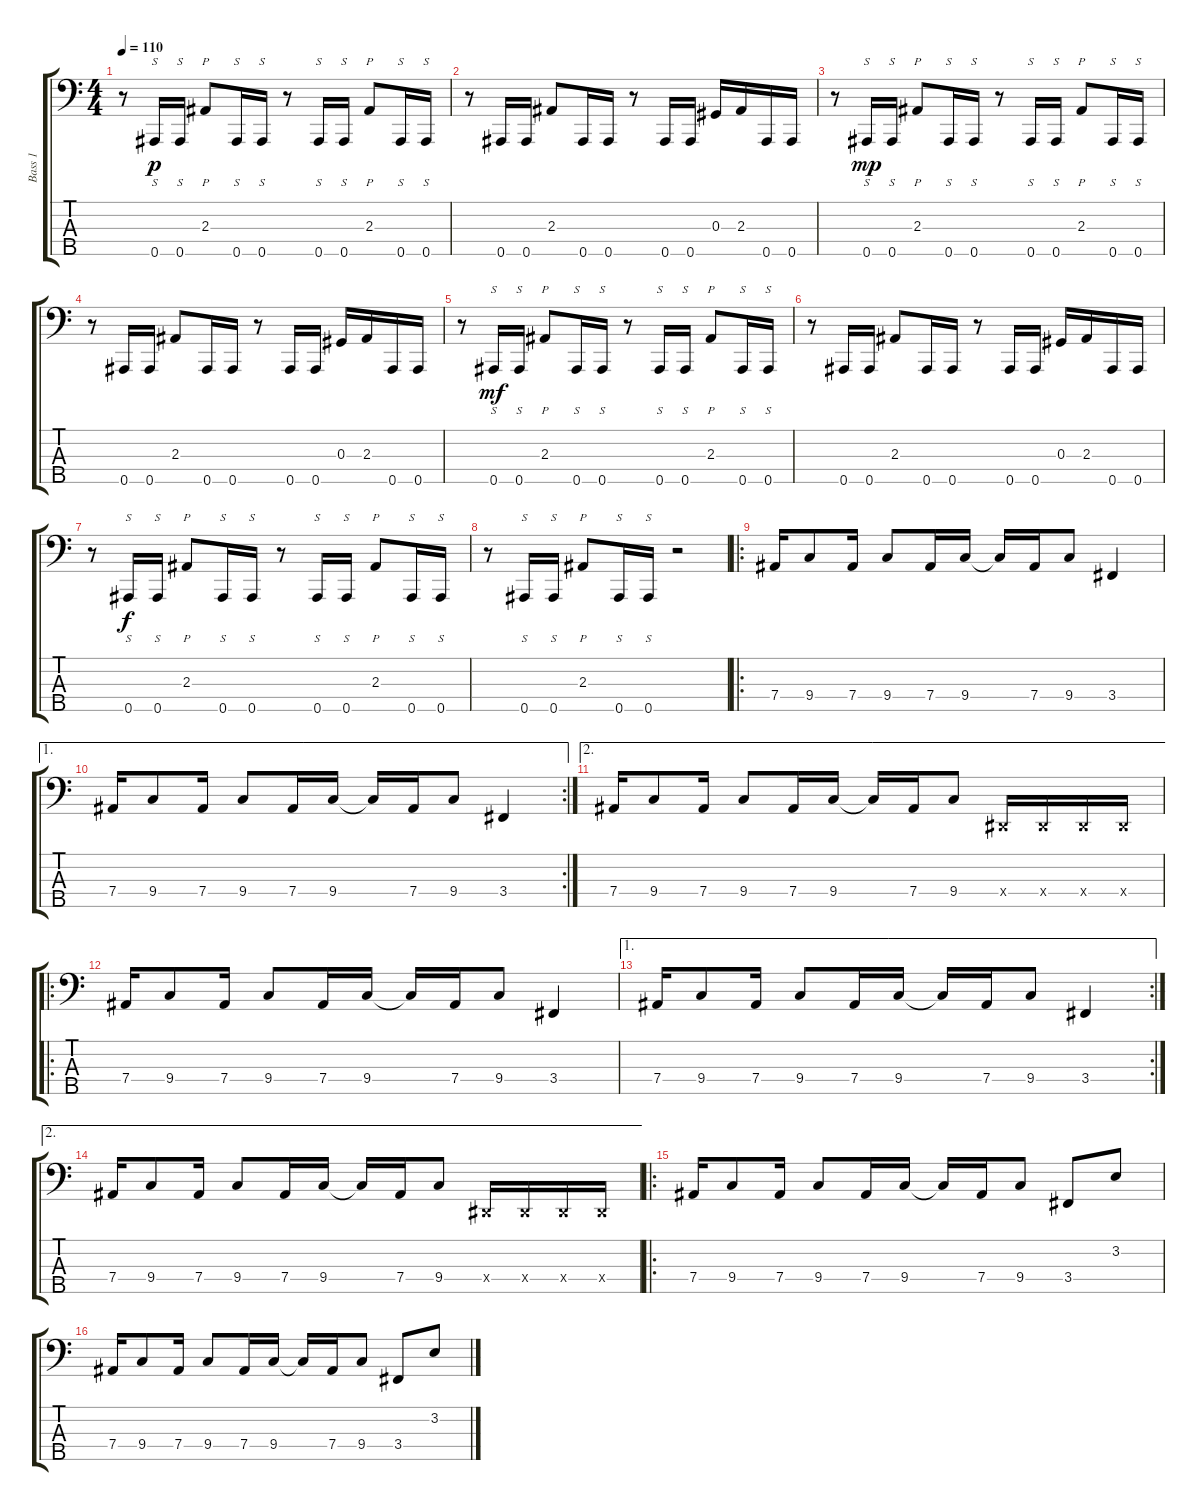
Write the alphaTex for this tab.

\track ("Bass 1" "Bass 1") {instrument electricbasspick}
\staff {score tabs}
\tuning (Gb2 Db2 Ab1 Eb1 Bb0) {hide}
\ts (4 4)
\tempo 110
\clef f4
\ks c
r.8{dy p instrument electricbasspick} 0.5.16{s} 0.5.16{s} 2.3.8{p} 0.5.16{s} 0.5.16{s} r.8 0.5.16{s} 0.5.16{s} 2.3.8{p} 0.5.16{s} 0.5.16{s} |
r.8 0.5.16 0.5.16 2.3.8 0.5.16 0.5.16 r.8 0.5.16 0.5.16 0.3.16 2.3.16 0.5.16 0.5.16 |
r.8 0.5.16{s dy mp} 0.5.16{s} 2.3.8{p} 0.5.16{s} 0.5.16{s} r.8 0.5.16{s} 0.5.16{s} 2.3.8{p} 0.5.16{s} 0.5.16{s} |
r.8 0.5.16 0.5.16 2.3.8 0.5.16 0.5.16 r.8 0.5.16 0.5.16 0.3.16 2.3.16 0.5.16 0.5.16 |
r.8 0.5.16{s dy mf} 0.5.16{s} 2.3.8{p} 0.5.16{s} 0.5.16{s} r.8 0.5.16{s} 0.5.16{s} 2.3.8{p} 0.5.16{s} 0.5.16{s} |
r.8 0.5.16 0.5.16 2.3.8 0.5.16 0.5.16 r.8 0.5.16 0.5.16 0.3.16 2.3.16 0.5.16 0.5.16 |
r.8 0.5.16{s dy f} 0.5.16{s} 2.3.8{p} 0.5.16{s} 0.5.16{s} r.8 0.5.16{s} 0.5.16{s} 2.3.8{p} 0.5.16{s} 0.5.16{s} |
r.8 0.5.16{s} 0.5.16{s} 2.3.8{p} 0.5.16{s} 0.5.16{s} r.2 |
\ro
7.4.16 9.4.8 7.4.16 9.4.8 7.4.16 9.4.16 9.4{t}.16 7.4.16 9.4.8 3.4.4 |
\ae 1
\rc 2
7.4.16 9.4.8 7.4.16 9.4.8 7.4.16 9.4.16 9.4{t}.16 7.4.16 9.4.8 3.4.4 |
\ae 2
7.4.16 9.4.8 7.4.16 9.4.8 7.4.16 9.4.16 9.4{t}.16 7.4.16 9.4.8 0.4{x}.16 0.4{x}.16 0.4{x}.16 0.4{x}.16 |
\ro
7.4.16 9.4.8 7.4.16 9.4.8 7.4.16 9.4.16 9.4{t}.16 7.4.16 9.4.8 3.4.4 |
\ae 1
\rc 2
7.4.16 9.4.8 7.4.16 9.4.8 7.4.16 9.4.16 9.4{t}.16 7.4.16 9.4.8 3.4.4 |
\ae 2
7.4.16 9.4.8 7.4.16 9.4.8 7.4.16 9.4.16 9.4{t}.16 7.4.16 9.4.8 0.4{x}.16 0.4{x}.16 0.4{x}.16 0.4{x}.16 |
\ro
7.4.16 9.4.8 7.4.16 9.4.8 7.4.16 9.4.16 9.4{t}.16 7.4.16 9.4.8 3.4.8 3.2.8 |
7.4.16 9.4.8 7.4.16 9.4.8 7.4.16 9.4.16 9.4{t}.16 7.4.16 9.4.8 3.4.8 3.2.8
